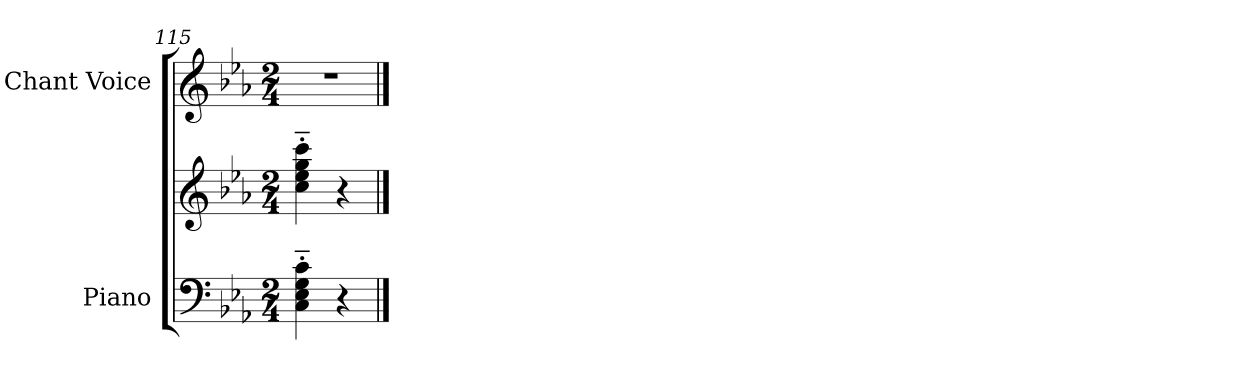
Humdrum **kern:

**kern	**kern	**kern
*part2	*part2	*part1
*staff3	*staff2	*staff1
*I"Piano	*	*I"Chant Voice
*I'Pno	*	*
*clefF4	*clefG2	*clefG2
*k[b-e-a-]	*k[b-e-a-]	*k[b-e-a-]
*M2/4	*M2/4	*M2/4
=115	=115	=115
4C\'~ 4E-\'~ 4G\'~ 4c\'~	4cc\'~ 4ee-\'~ 4gg\'~ 4ccc\'~	2r
4r	4r	.
==	==	==
*-	*-	*-
